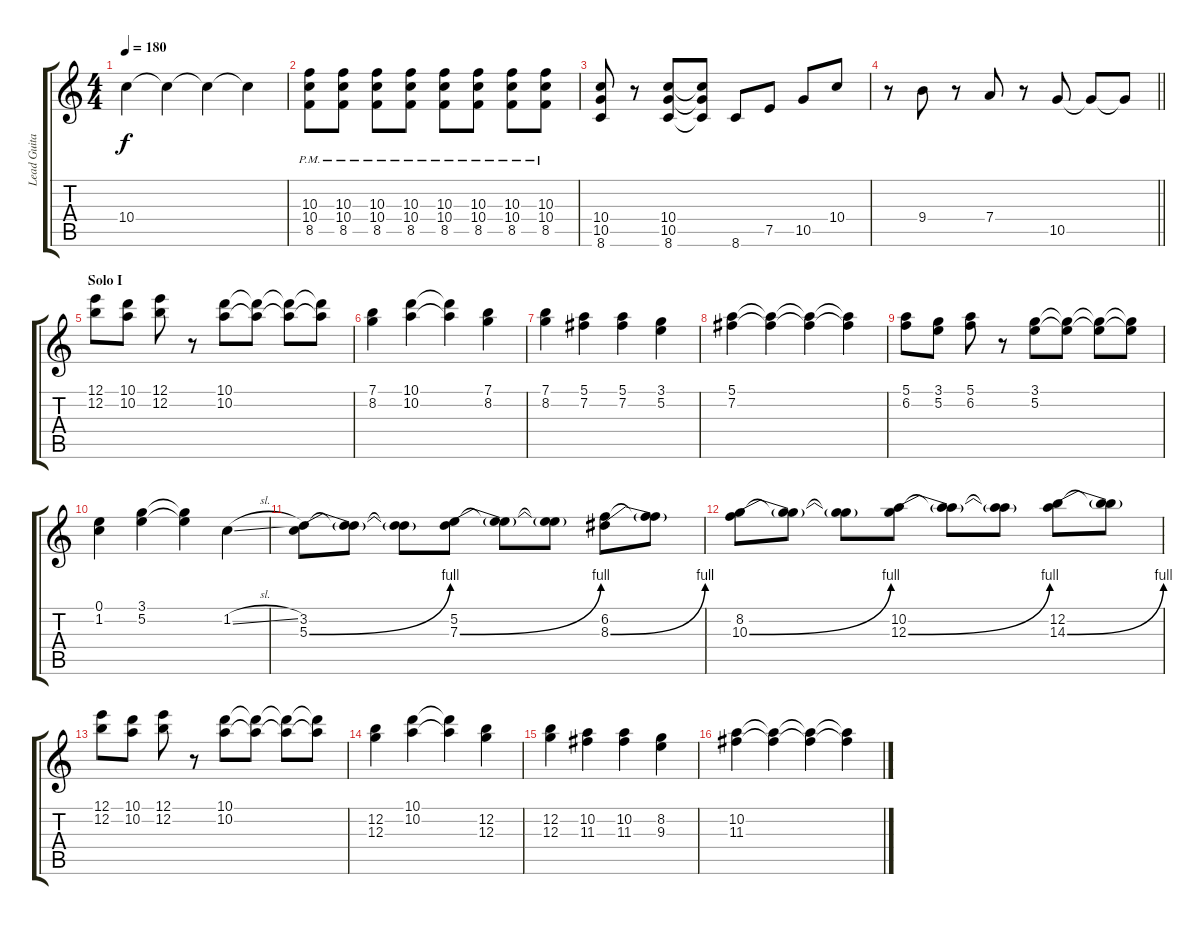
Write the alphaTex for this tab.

\track ("Lead Guitar" "Lead Guita") {instrument overdrivenguitar}
\staff {score tabs}
\tuning (E4 B3 G3 D3 A2 E2) {hide}
\ts (4 4)
\tempo 180
\clef g2
\ks c
10.4.4{dy f} 10.4{t}.4 10.4{t}.4 10.4{t}.4 |
(10.3{pm} 10.4{pm} 8.5{pm}).8 (10.3{pm} 10.4{pm} 8.5{pm}).8 (10.3{pm} 10.4{pm} 8.5{pm}).8 (10.3{pm} 10.4{pm} 8.5{pm}).8 (10.3{pm} 10.4{pm} 8.5{pm}).8 (10.3{pm} 10.4{pm} 8.5{pm}).8 (10.3{pm} 10.4{pm} 8.5{pm}).8 (10.3{pm} 10.4{pm} 8.5{pm}).8 |
(10.4 10.5 8.6).8 r.8 (10.4 10.5 8.6).8 (10.4{t} 10.5{t} 8.6{t}).8 8.6.8 7.5.8 10.5.8 10.4.8 |
\barLineRight lightlight
r.8 9.4.8 r.8 7.4.8 r.8 10.5.8 10.5{t}.8 10.5{t}.8 |
\section ("" "Solo I")
(12.1 12.2).8 (10.1 10.2).8 (12.1 12.2).8 r.8 (10.1 10.2).8 (10.1{t} 10.2{t}).8 (10.1{t} 10.2{t}).8 (10.1{t} 10.2{t}).8 |
(7.1 8.2).4 (10.1 10.2).4 (10.1{t} 10.2{t}).4 (7.1 8.2).4 |
(7.1 8.2).4 (5.1 7.2).4 (5.1 7.2).4 (3.1 5.2).4 |
(5.1 7.2).4 (5.1{t} 7.2{t}).4 (5.1{t} 7.2{t}).4 (5.1{t} 7.2{t}).4 |
(5.1 6.2).8 (3.1 5.2).8 (5.1 6.2).8 r.8 (3.1 5.2).8 (3.1{t} 5.2{t}).8 (3.1{t} 5.2{t}).8 (3.1{t} 5.2{t}).8 |
(0.1 1.2).4 (3.1 5.2).4 (3.1{t} 5.2{t}).4 1.2{sl}.4 |
(3.2 5.3{be (bend 0 0 60 4)}).8 (3.2{t} 5.3{t}).8 (3.2{t} 5.3{t}).8 (5.2 7.3{be (bend 0 0 60 4)}).8 (5.2{t} 7.3{t}).8 (5.2{t} 7.3{t}).8 (6.2 8.3{be (bend 0 0 60 4)}).8 (6.2{t} 8.3{t}).8 |
(8.2 10.3{be (bend 0 0 60 4)}).8 (8.2{t} 10.3{t}).8 (8.2{t} 10.3{t}).8 (10.2 12.3{be (bend 0 0 60 4)}).8 (10.2{t} 12.3{t}).8 (10.2{t} 12.3{t}).8 (12.2 14.3{be (bend 0 0 60 4)}).8 (12.2{t} 14.3{t}).8 |
(12.1 12.2).8 (10.1 10.2).8 (12.1 12.2).8 r.8 (10.1 10.2).8 (10.1{t} 10.2{t}).8 (10.1{t} 10.2{t}).8 (10.1{t} 10.2{t}).8 |
(12.2 12.3).4 (10.1 10.2).4 (10.1{t} 10.2{t}).4 (12.2 12.3).4 |
(12.2 12.3).4 (10.2 11.3).4 (10.2 11.3).4 (8.2 9.3).4 |
(10.2 11.3).4 (10.2{t} 11.3{t}).4 (10.2{t} 11.3{t}).4 (10.2{t} 11.3{t}).4
